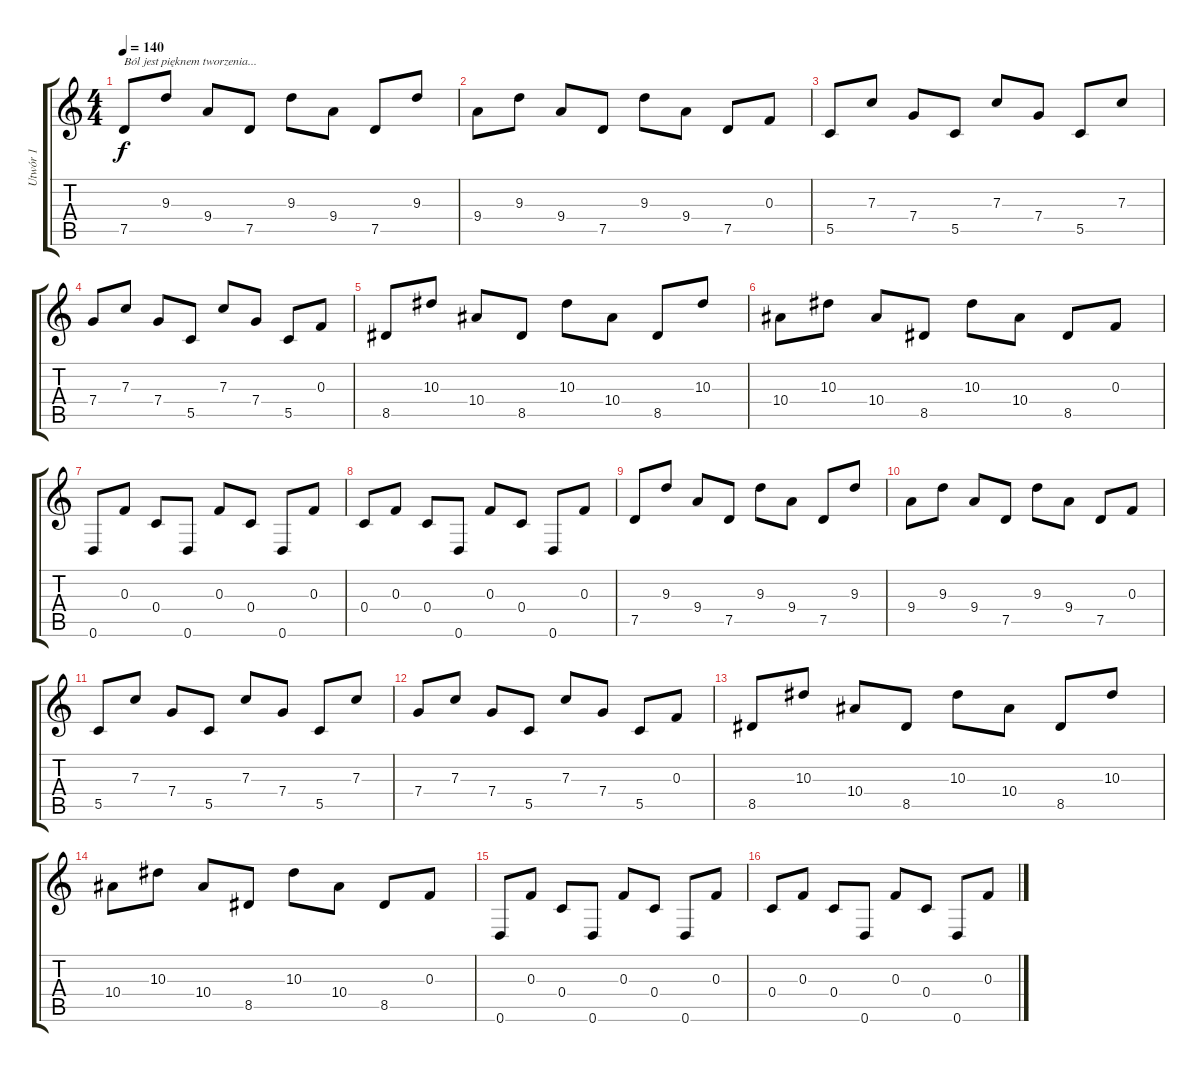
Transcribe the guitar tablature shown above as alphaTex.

\track ("Utwór 1" "Utwór 1") {instrument acousticguitarsteel}
\staff {score tabs}
\tuning (D4 A3 F3 C3 G2 D2) {hide}
\ts (4 4)
\tempo 140
\clef g2
\ks c
7.5.8{txt "Ból jest pięknem tworzenia..." dy f} 9.3.8 9.4.8 7.5.8 9.3.8 9.4.8 7.5.8 9.3.8 |
9.4.8 9.3.8 9.4.8 7.5.8 9.3.8 9.4.8 7.5.8 0.3.8 |
5.5.8 7.3.8 7.4.8 5.5.8 7.3.8 7.4.8 5.5.8 7.3.8 |
7.4.8 7.3.8 7.4.8 5.5.8 7.3.8 7.4.8 5.5.8 0.3.8 |
8.5.8 10.3.8 10.4.8 8.5.8 10.3.8 10.4.8 8.5.8 10.3.8 |
10.4.8 10.3.8 10.4.8 8.5.8 10.3.8 10.4.8 8.5.8 0.3.8 |
0.6.8 0.3.8 0.4.8 0.6.8 0.3.8 0.4.8 0.6.8 0.3.8 |
0.4.8 0.3.8 0.4.8 0.6.8 0.3.8 0.4.8 0.6.8 0.3.8 |
7.5.8 9.3.8 9.4.8 7.5.8 9.3.8 9.4.8 7.5.8 9.3.8 |
9.4.8 9.3.8 9.4.8 7.5.8 9.3.8 9.4.8 7.5.8 0.3.8 |
5.5.8 7.3.8 7.4.8 5.5.8 7.3.8 7.4.8 5.5.8 7.3.8 |
7.4.8 7.3.8 7.4.8 5.5.8 7.3.8 7.4.8 5.5.8 0.3.8 |
8.5.8 10.3.8 10.4.8 8.5.8 10.3.8 10.4.8 8.5.8 10.3.8 |
10.4.8 10.3.8 10.4.8 8.5.8 10.3.8 10.4.8 8.5.8 0.3.8 |
0.6.8 0.3.8 0.4.8 0.6.8 0.3.8 0.4.8 0.6.8 0.3.8 |
0.4.8 0.3.8 0.4.8 0.6.8 0.3.8 0.4.8 0.6.8 0.3.8
